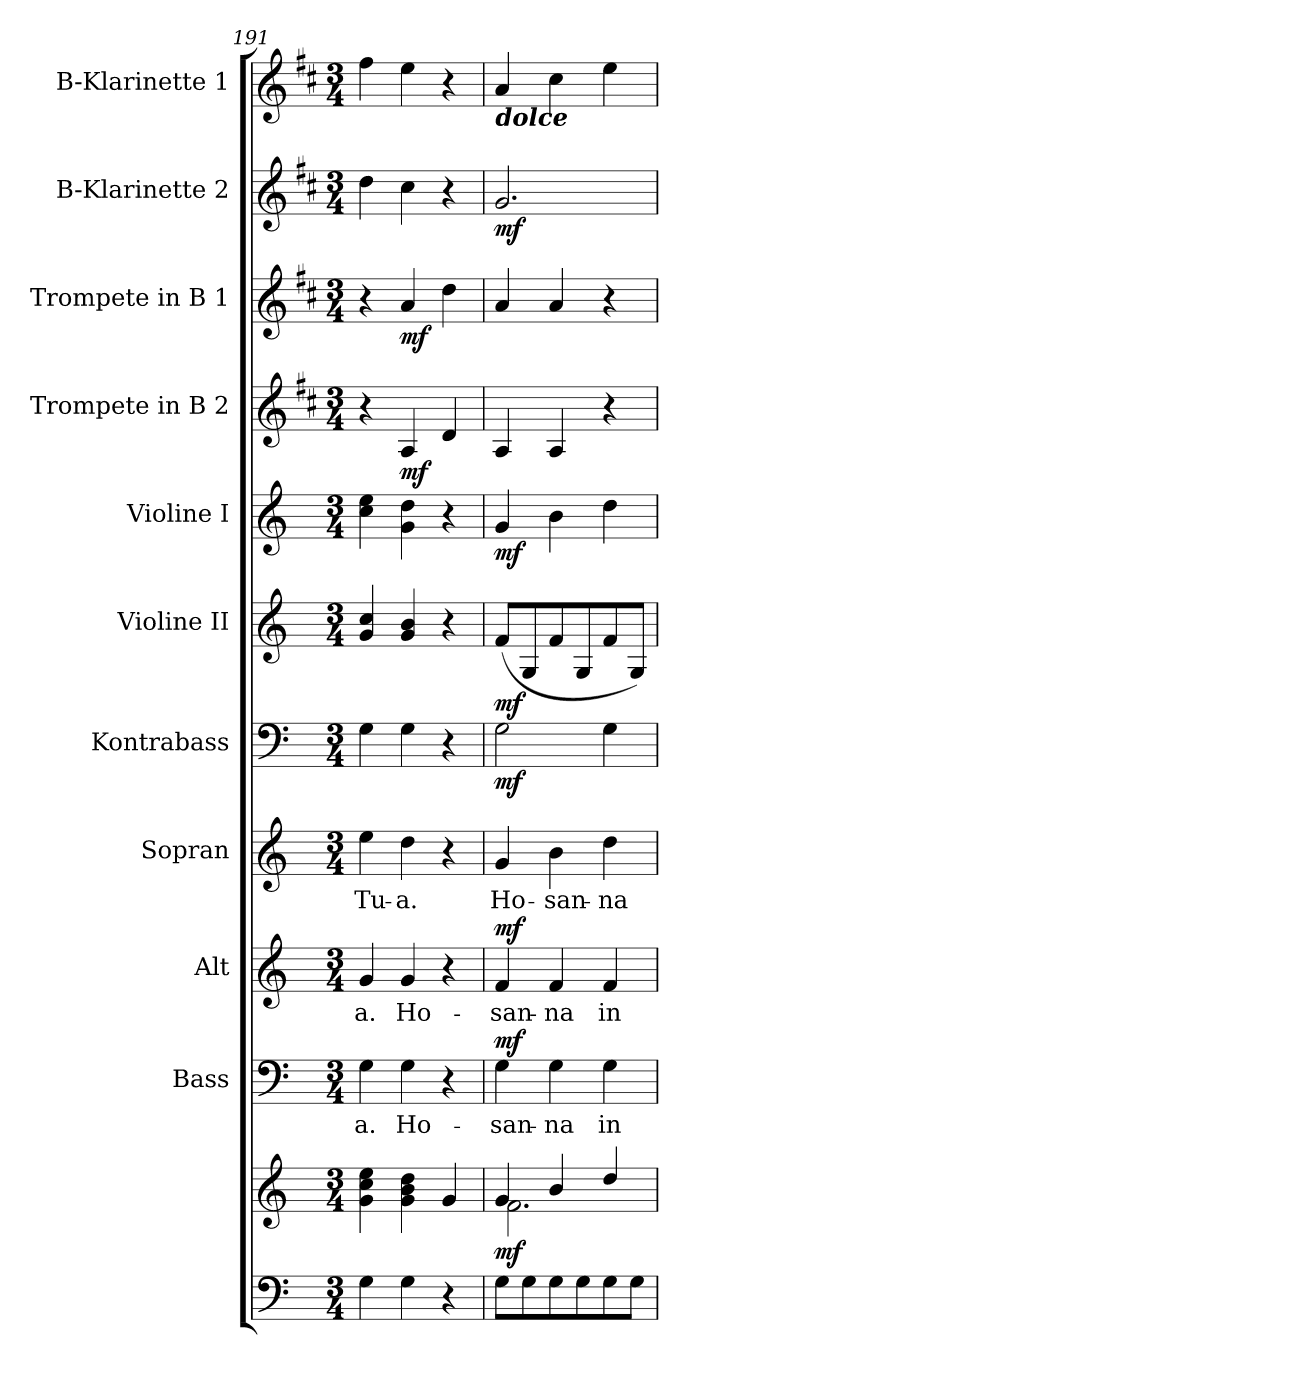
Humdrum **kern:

**kern	**kern	**dynam	**kern	**text	**dynam	**kern	**text	**dynam	**kern	**text	**kern	**dynam	**kern	**dynam	**kern	**dynam	**kern	**dynam	**kern	**dynam	**kern	**dynam	**kern
*part11	*part11	*part11	*part10	*part10	*part10	*part9	*part9	*part9	*part8	*part8	*part7	*part7	*part6	*part6	*part5	*part5	*part4	*part4	*part3	*part3	*part2	*part2	*part1
*staff12	*staff11	*staff11/12	*staff10	*staff10	*staff10	*staff9	*staff9	*staff9	*staff8	*staff8	*staff7	*staff7	*staff6	*staff6	*staff5	*staff5	*staff4	*staff4	*staff3	*staff3	*staff2	*staff2	*staff1
*	*	*	*I"Bass	*	*	*I"Alt	*	*	*I"Sopran	*	*I"Kontrabass	*	*I"Violine II	*	*I"Violine I	*	*I"Trompete in B 2	*	*I"Trompete in B 1	*	*I"B-Klarinette 2	*	*I"B-Klarinette 1
*	*	*	*I'B.	*	*	*I'A.	*	*	*I'S.	*	*I'Kb.	*	*I'Vl. II	*	*I'Vl. I	*	*I'Tr. 2	*	*I'Tr. 1	*	*I'B Kl. 2	*	*I'B Kl. 1
*clefF4	*clefG2	*	*clefF4	*	*	*clefG2	*	*	*clefG2	*	*clefF4	*	*clefG2	*	*clefG2	*	*clefG2	*	*clefG2	*	*clefG2	*	*clefG2
*	*	*	*	*	*	*	*	*	*	*	*ITrd7c12	*	*	*	*	*	*ITrd1c2	*	*ITrd1c2	*	*ITrd1c2	*	*ITrd1c2
*k[]	*k[]	*	*k[]	*	*	*k[]	*	*	*k[]	*	*k[]	*	*k[]	*	*k[]	*	*k[]	*	*k[]	*	*k[]	*	*k[]
*C:	*C:	*	*C:	*	*	*C:	*	*	*C:	*	*C:	*	*C:	*	*C:	*	*C:	*	*C:	*	*C:	*	*C:
*M3/4	*M3/4	*	*M3/4	*	*	*M3/4	*	*	*M3/4	*	*M3/4	*	*M3/4	*	*M3/4	*	*M3/4	*	*M3/4	*	*M3/4	*	*M3/4
=191	=191	=191	=191	=191	=191	=191	=191	=191	=191	=191	=191	=191	=191	=191	=191	=191	=191	=191	=191	=191	=191	=191	=191
!	!	!	!	!LO:LY:b	!	!	!LO:LY:b	!	!	!LO:LY:b	!	!	!	!	!	!	!	!	!	!	!	!	!
4G\	4g\ 4cc\ 4ee\	.	4G\	-a.	.	4g/	-a.	.	4ee\	Tu-	4GG\	.	4g/ 4cc/	.	4cc\ 4ee\	.	4r	.	4r	.	4cc\	.	4ee\
!	!	!	!	!LO:LY:b	!	!	!LO:LY:b	!	!	!LO:LY:b	!	!	!	!	!	!	!	!LO:DY:b	!	!LO:DY:b	!	!	!
4G\	4g\ 4b\ 4dd\	.	4G\	Ho-	.	4g/	Ho-	.	4dd\	-a.	4GG\	.	4g/ 4b/	.	4g\ 4dd\	.	4G/	mf	4g/	mf	4b\	.	4dd\
4r	4g/	.	4r	.	.	4r	.	.	4r	.	4r	.	4r	.	4r	.	4c/	.	4cc\	.	4r	.	4r
=192	=192	=192	=192	=192	=192	=192	=192	=192	=192	=192	=192	=192	=192	=192	=192	=192	=192	=192	=192	=192	=192	=192	=192
*	*^	*	*	*	*	*	*	*	*	*	*	*	*	*	*	*	*	*	*	*	*	*	*
!	!	!	!	!	!	!	!	!	!	!	!	!	!	!	!	!	!	!	!	!	!	!	!	!LO:TX:b:Bi:t=dolce
!	!	!	!LO:DY:b	!	!LO:LY:b	!LO:DY:a	!	!LO:LY:b	!LO:DY:a	!	!LO:LY:b	!	!LO:DY:b	!	!LO:DY:b	!	!LO:DY:b	!	!	!	!	!	!LO:DY:b	!
8G\L	4g/	2.f\	mf	4G\	-san-	mf	4f/	-san-	mf	4g/	Ho-	2GG\	mf	(<8f/L	mf	4g/	mf	4G/	.	4g/	.	2.f/	mf	4g/
8G\	.	.	.	.	.	.	.	.	.	.	.	.	.	8G/	.	.	.	.	.	.	.	.	.	.
!	!	!	!	!	!LO:LY:b	!	!	!LO:LY:b	!	!	!LO:LY:b	!	!	!	!	!	!	!	!	!	!	!	!	!
8G\	4b/	.	.	4G\	-na	.	4f/	-na	.	4b\	-san-	.	.	8f/	.	4b\	.	4G/	.	4g/	.	.	.	4b\
8G\	.	.	.	.	.	.	.	.	.	.	.	.	.	8G/	.	.	.	.	.	.	.	.	.	.
!	!	!	!	!	!LO:LY:b	!	!	!LO:LY:b	!	!	!LO:LY:b	!	!	!	!	!	!	!	!	!	!	!	!	!
8G\	4dd/	.	.	4G\	in	.	4f/	in	.	4dd\	-na	4GG\	.	8f/	.	4dd\	.	4r	.	4r	.	.	.	4dd\
8G\J	.	.	.	.	.	.	.	.	.	.	.	.	.	8G/J)	.	.	.	.	.	.	.	.	.	.
*	*v	*v	*	*	*	*	*	*	*	*	*	*	*	*	*	*	*	*	*	*	*	*	*	*
=	=	=	=	=	=	=	=	=	=	=	=	=	=	=	=	=	=	=	=	=	=	=	=
*-	*-	*-	*-	*-	*-	*-	*-	*-	*-	*-	*-	*-	*-	*-	*-	*-	*-	*-	*-	*-	*-	*-	*-
